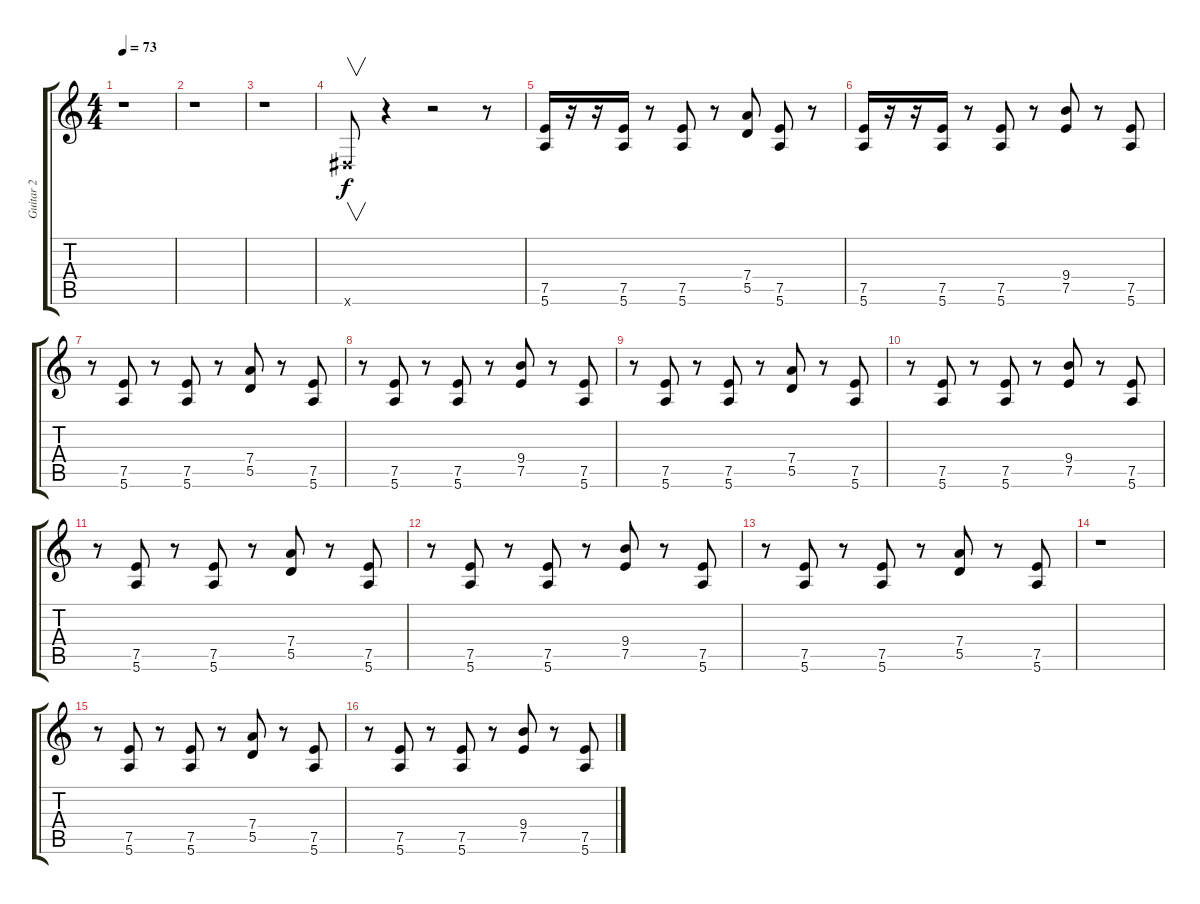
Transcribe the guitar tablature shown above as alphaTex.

\track ("Guitar 2" "Guitar 2") {instrument electricguitarclean}
\staff {score tabs}
\tuning (E4 B3 G3 D3 A2 E2) {hide}
\ts (4 4)
\tempo 73
\clef g2
\ks c
r.1{dy f instrument electricguitarclean} |
r.1 |
r.1 |
-1.6{x}.8{v} r.4 r.2 r.8 |
(7.5 5.6).16 r.16 r.16 (7.5 5.6).16 r.8 (7.5 5.6).8 r.8 (7.4 5.5).8 (7.5 5.6).8 r.8 |
(7.5 5.6).16 r.16 r.16 (7.5 5.6).16 r.8 (7.5 5.6).8 r.8 (9.4 7.5).8 r.8 (7.5 5.6).8 |
r.8 (7.5 5.6).8 r.8 (7.5 5.6).8 r.8 (7.4 5.5).8 r.8 (7.5 5.6).8 |
r.8 (7.5 5.6).8 r.8 (7.5 5.6).8 r.8 (9.4 7.5).8 r.8 (7.5 5.6).8 |
r.8 (7.5 5.6).8 r.8 (7.5 5.6).8 r.8 (7.4 5.5).8 r.8 (7.5 5.6).8 |
r.8 (7.5 5.6).8 r.8 (7.5 5.6).8 r.8 (9.4 7.5).8 r.8 (7.5 5.6).8 |
r.8 (7.5 5.6).8 r.8 (7.5 5.6).8 r.8 (7.4 5.5).8 r.8 (7.5 5.6).8 |
r.8 (7.5 5.6).8 r.8 (7.5 5.6).8 r.8 (9.4 7.5).8 r.8 (7.5 5.6).8 |
r.8 (7.5 5.6).8 r.8 (7.5 5.6).8 r.8 (7.4 5.5).8 r.8 (7.5 5.6).8 |
r.1 |
r.8 (7.5 5.6).8 r.8 (7.5 5.6).8 r.8 (7.4 5.5).8 r.8 (7.5 5.6).8 |
r.8 (7.5 5.6).8 r.8 (7.5 5.6).8 r.8 (9.4 7.5).8 r.8 (7.5 5.6).8
